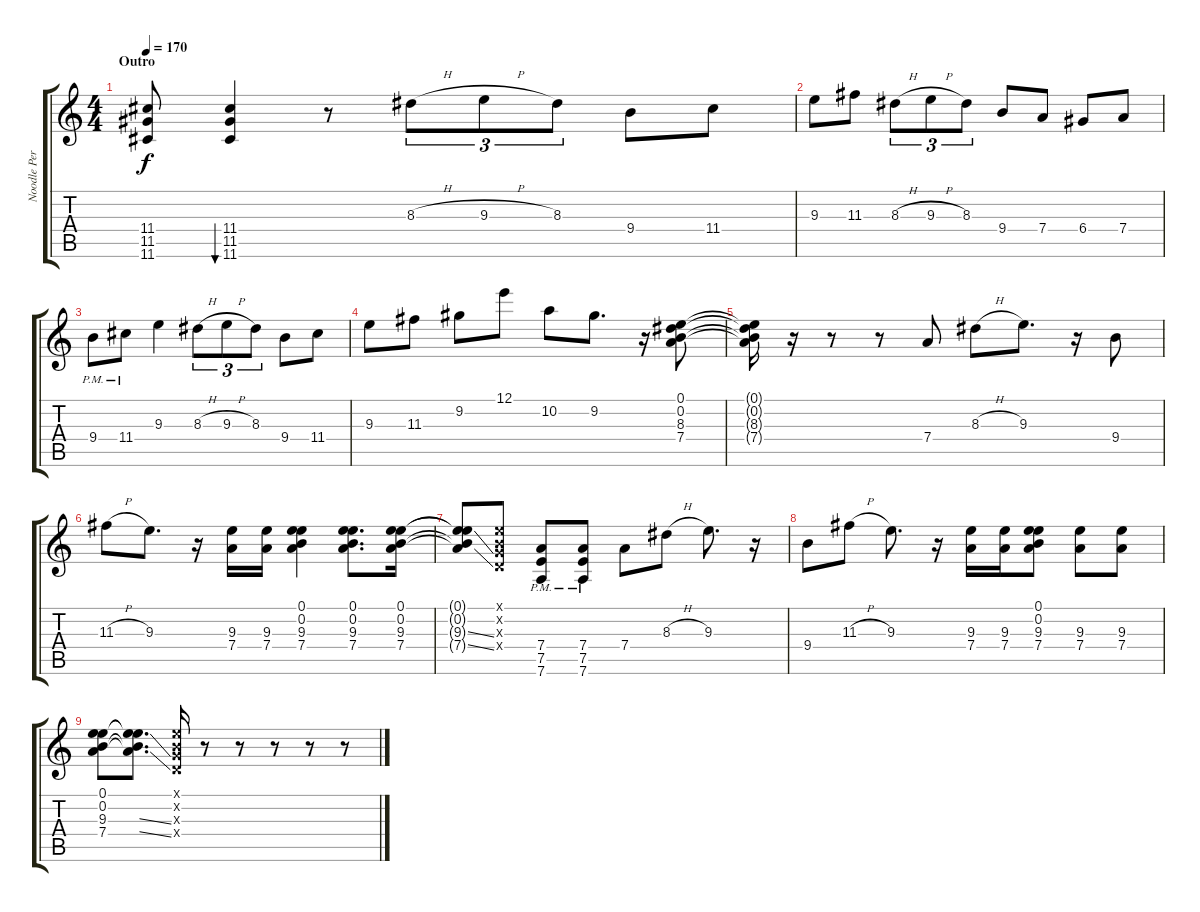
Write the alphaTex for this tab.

\track ("Noodle Perez" "Noodle Per") {instrument distortionguitar}
\staff {score tabs}
\tuning (E4 B3 G3 D3 A2 D2) {hide}
\ts (4 4)
\section ("" "Outro")
\tempo 170
\clef g2
\ks c
(11.4{t} 11.5{t} 11.6{t}).8{dy f} (11.4 11.5 11.6).4{bu 120} r.8 8.3{h}.8{tu (3 2)} 9.3{h}.8{tu (3 2)} 8.3.8{tu (3 2)} 9.4.8 11.4.8 |
9.3.8 11.3.8 8.3{h}.8{tu (3 2)} 9.3{h}.8{tu (3 2)} 8.3.8{tu (3 2)} 9.4.8 7.4.8 6.4.8 7.4.8 |
9.4{pm}.8 11.4{pm}.8 9.3.4 8.3{h}.8{tu (3 2)} 9.3{h}.8{tu (3 2)} 8.3.8{tu (3 2)} 9.4.8 11.4.8 |
9.3.8 11.3.8 9.2.8 12.1.8 10.2.8 9.2.8{d} r.16 (0.1 0.2 8.3 7.4).8 |
(0.1{t} 0.2{t} 8.3{t} 7.4{t}).16 r.16 r.8 r.8 7.4.8 8.3{h}.8 9.3.8{d} r.16 9.4.8 |
11.3{h}.8 9.3.8{d} r.16 (9.3 7.4).16 (9.3 7.4).16 (0.1 0.2 9.3 7.4).4 (0.1 0.2 9.3 7.4).8{d} (0.1 0.2 9.3 7.4).16 |
(0.1{t} 0.2{t} 9.3{ss t} 7.4{ss t}).8 (0.1{x} 0.2{x} 0.3{x} 0.4{x}).8 (7.4{pm} 7.5{pm} 7.6).8 (7.4{pm} 7.5{pm} 7.6).8 7.4.8 8.3{h}.8 9.3.8{d} r.16 |
9.4.8 11.3{h}.8 9.3.8{d} r.16 (9.3 7.4).16 (9.3 7.4).16 (0.1 0.2 9.3 7.4).8 (9.3 7.4).8 (9.3 7.4).8 |
(0.1 0.2 9.3 7.4).8 (0.1{t} 0.2{t} 9.3{ss t} 7.4{ss t}).8{d} (0.1{x} 0.2{x} 0.3{x} 0.4{x}).16 r.8 r.8 r.8 r.8 r.8
